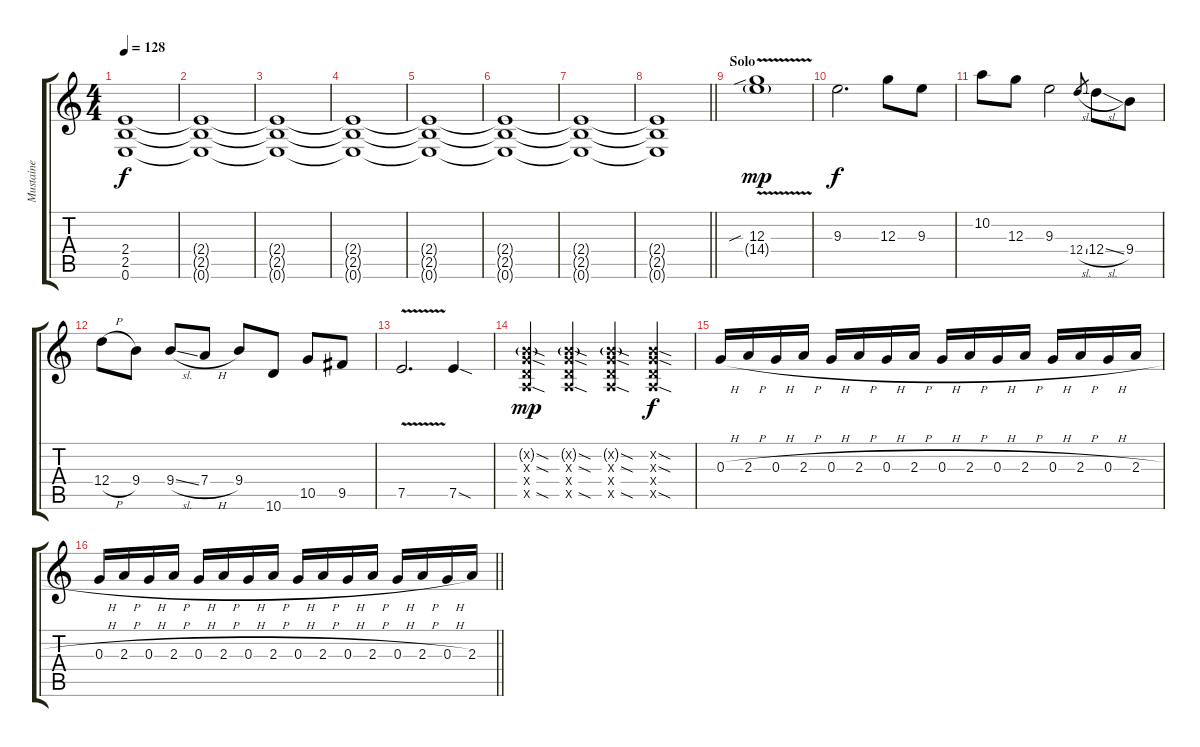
\track ("Mustaine" "Mustaine") {instrument distortionguitar}
\staff {score tabs}
\tuning (E4 B3 G3 D3 A2 E2) {hide}
\ts (4 4)
\tempo 128
\clef g2
\ks c
(2.4 2.5 0.6).1{dy f volume 8} |
(2.4{t} 2.5{t} 0.6{t}).1 |
(2.4{t} 2.5{t} 0.6{t}).1 |
(2.4{t} 2.5{t} 0.6{t}).1 |
(2.4{t} 2.5{t} 0.6{t}).1 |
(2.4{t} 2.5{t} 0.6{t}).1 |
(2.4{t} 2.5{t} 0.6{t}).1 |
\barLineRight lightlight
(2.4{t} 2.5{t} 0.6{t}).1 |
\section ("" "Solo")
(12.3{v sib} 14.4{g}).1{dy mp volume 12} |
9.3.2{d dy f} 12.3.8 9.3.8 |
10.2.8 12.3.8 9.3.2 12.4{sl}.8{gr} 12.4{sl}.8 9.4.8 |
12.4{h}.8 9.4.8 9.4{sl}.8 7.4{h}.8 9.4.8 10.6.8 10.5.8 9.5.8 |
7.5{v}.2{d} 7.5{sod}.4 |
(0.2{sod g x} 0.3{sod x} 0.4{x} 0.5{sod x}).4{dy mp} (0.2{sod g x} 0.3{sod x} 0.4{x} 0.5{sod x}).4 (0.2{sod g x} 0.3{sod x} 0.4{x} 0.5{sod x}).4 (0.2{sod x} 0.3{sod x} 0.4{x} 0.5{sod x}).4{dy f} |
0.3{h}.16 2.3{h}.16 0.3{h}.16 2.3{h}.16 0.3{h}.16 2.3{h}.16 0.3{h}.16 2.3{h}.16 0.3{h}.16 2.3{h}.16 0.3{h}.16 2.3{h}.16 0.3{h}.16 2.3{h}.16 0.3{h}.16 2.3{h}.16 |
\barLineRight lightlight
0.3{h}.16 2.3{h}.16 0.3{h}.16 2.3{h}.16 0.3{h}.16 2.3{h}.16 0.3{h}.16 2.3{h}.16 0.3{h}.16 2.3{h}.16 0.3{h}.16 2.3{h}.16 0.3{h}.16 2.3{h}.16 0.3{h}.16 2.3{sl}.16
